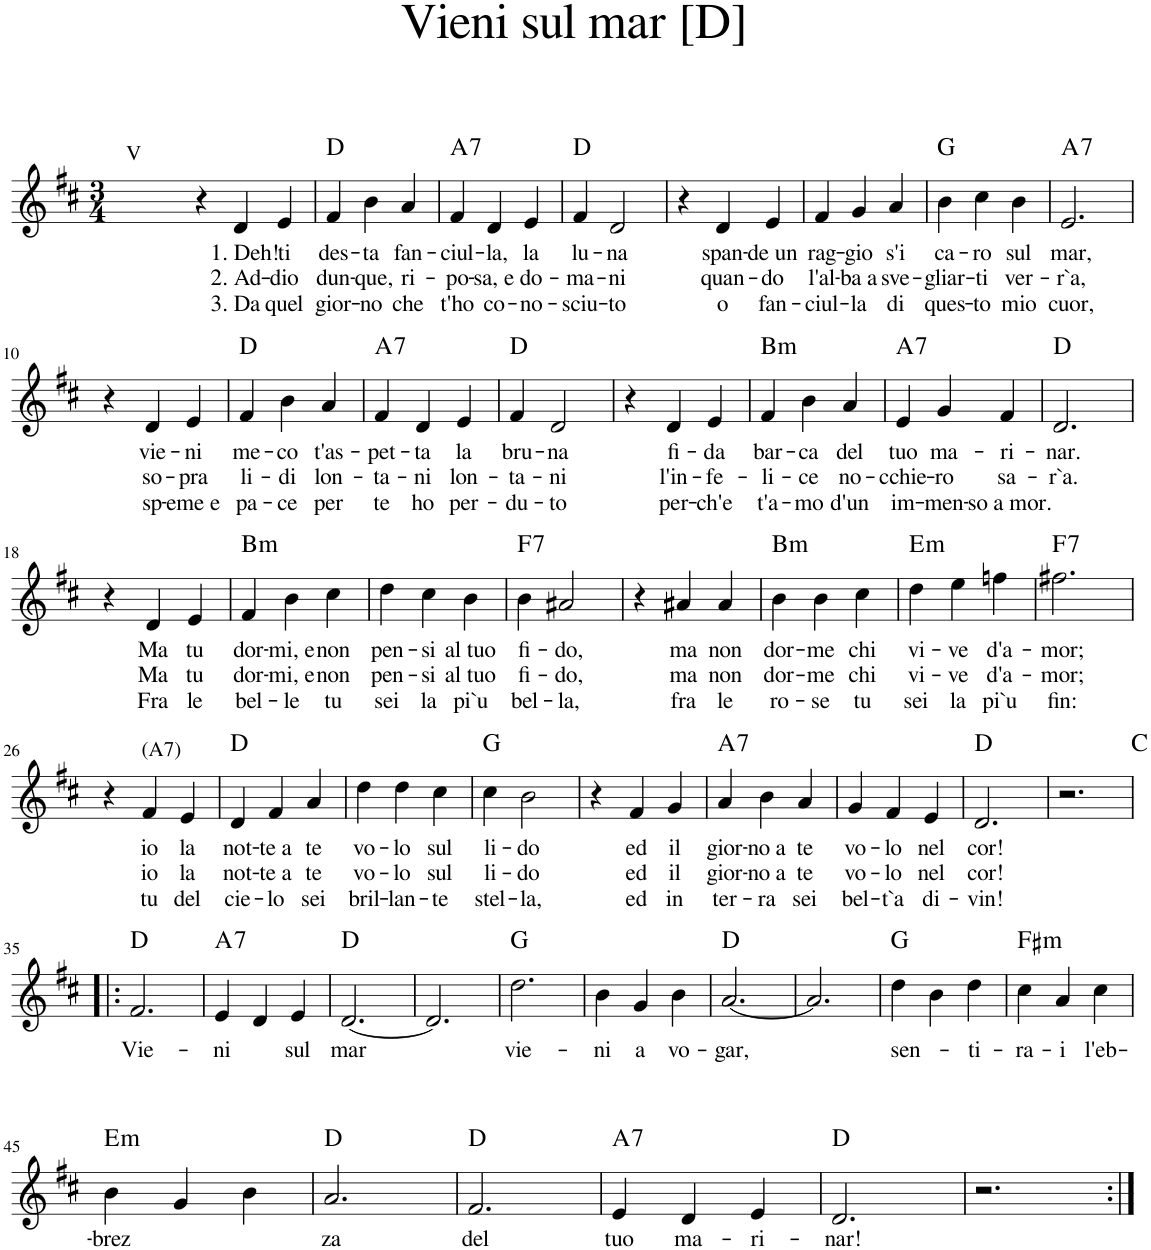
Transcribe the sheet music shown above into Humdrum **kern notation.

**kern	**text	**text	**text	**harte
*part1	*part1	*part1	*part1	*part1
*staff1	*staff1	*staff1	*staff1	*
*I"Piano	*	*	*	*
*I'Pno	*	*	*	*
*clefG2	*	*	*	*
*k[f#c#]	*	*	*	*
*D:	*	*	*	*
*M3/4	*	*	*	*
=1	=1	=1	=1	=1
!LO:TX:a:t=V	!	!	!	!
2.ryy	.	.	.	.
=2-	=2-	=2-	=2-	=2-
4r	.	.	.	.
!	!LO:LY:b	!LO:LY:b	!LO:LY:b	!
4d/	1. Deh!	2. Ad-	3. Da	.
!	!LO:LY:b	!LO:LY:b	!LO:LY:b	!
4e/	ti	-dio	quel	.
=3	=3	=3	=3	=3
!	!LO:LY:b	!LO:LY:b	!LO:LY:b	!
4f#/	des-	dun-	gior-	D:maj
!	!LO:LY:b	!LO:LY:b	!LO:LY:b	!
4b\	-ta	-que,	-no	.
!	!LO:LY:b	!LO:LY:b	!LO:LY:b	!
4a/	fan-	ri-	che	.
=4	=4	=4	=4	=4
!	!LO:LY:b	!LO:LY:b	!LO:LY:b	!LO:H:kt=7
4f#/	-ciul-	-po-	t'ho	A:7
!	!LO:LY:b	!LO:LY:b	!LO:LY:b	!
4d/	-la,	-sa, e	co-	.
!	!LO:LY:b	!LO:LY:b	!LO:LY:b	!
4e/	la	do-	-no-	.
=5	=5	=5	=5	=5
!	!LO:LY:b	!LO:LY:b	!LO:LY:b	!
4f#/	lu-	-ma-	-sciu-	D:maj
!	!LO:LY:b	!LO:LY:b	!LO:LY:b	!
2d/	-na	-ni	-to	.
=6	=6	=6	=6	=6
4r	.	.	.	.
!	!LO:LY:b	!LO:LY:b	!LO:LY:b	!
4d/	span-	quan-	o	.
!	!LO:LY:b	!LO:LY:b	!LO:LY:b	!
4e/	-de un	-do	fan-	.
=7	=7	=7	=7	=7
!	!LO:LY:b	!LO:LY:b	!LO:LY:b	!
4f#/	rag-	l'al-	-ciul-	.
!	!LO:LY:b	!LO:LY:b	!LO:LY:b	!
4g/	-gio	-ba a	-la	.
!	!LO:LY:b	!LO:LY:b	!LO:LY:b	!
4a/	s'i	sve-	di	.
=8	=8	=8	=8	=8
!	!LO:LY:b	!LO:LY:b	!LO:LY:b	!
4b\	ca-	-gliar-	ques-	G:maj
!	!LO:LY:b	!LO:LY:b	!LO:LY:b	!
4cc#\	-ro	-ti	-to	.
!	!LO:LY:b	!LO:LY:b	!LO:LY:b	!
4b\	sul	ver-	mio	.
=9	=9	=9	=9	=9
!	!LO:LY:b	!LO:LY:b	!LO:LY:b	!LO:H:kt=7
2.e/	mar,	-r`a,	cuor,	A:7
!!LO:LB:g=z
=10	=10	=10	=10	=10
4r	.	.	.	.
!	!LO:LY:b	!LO:LY:b	!LO:LY:b	!
4d/	vie-	so-	sp-	.
!	!LO:LY:b	!LO:LY:b	!LO:LY:b	!
4e/	-ni	-pra	-eme e	.
=11	=11	=11	=11	=11
!	!LO:LY:b	!LO:LY:b	!LO:LY:b	!
4f#/	me-	li-	pa-	D:maj
!	!LO:LY:b	!LO:LY:b	!LO:LY:b	!
4b\	-co	-di	-ce	.
!	!LO:LY:b	!LO:LY:b	!LO:LY:b	!
4a/	t'as-	lon-	per	.
=12	=12	=12	=12	=12
!	!LO:LY:b	!LO:LY:b	!LO:LY:b	!LO:H:kt=7
4f#/	-pet-	-ta-	te	A:7
!	!LO:LY:b	!LO:LY:b	!LO:LY:b	!
4d/	-ta	-ni	ho	.
!	!LO:LY:b	!LO:LY:b	!LO:LY:b	!
4e/	la	lon-	per-	.
=13	=13	=13	=13	=13
!	!LO:LY:b	!LO:LY:b	!LO:LY:b	!
4f#/	bru-	-ta-	-du-	D:maj
!	!LO:LY:b	!LO:LY:b	!LO:LY:b	!
2d/	-na	-ni	-to	.
=14	=14	=14	=14	=14
4r	.	.	.	.
!	!LO:LY:b	!LO:LY:b	!LO:LY:b	!
4d/	fi-	l'in-	per-	.
!	!LO:LY:b	!LO:LY:b	!LO:LY:b	!
4e/	-da	-fe-	-ch'e	.
=15	=15	=15	=15	=15
!	!LO:LY:b	!LO:LY:b	!LO:LY:b	!LO:H:kt=m
4f#/	bar-	-li-	t'a-	B:min
!	!LO:LY:b	!LO:LY:b	!LO:LY:b	!
4b\	-ca	-ce	-mo	.
!	!LO:LY:b	!LO:LY:b	!LO:LY:b	!
4a/	del	no-	d'un	.
=16	=16	=16	=16	=16
!	!LO:LY:b	!LO:LY:b	!LO:LY:b	!LO:H:kt=7
4e/	tuo	-cchie-	im-	A:7
!	!LO:LY:b	!LO:LY:b	!LO:LY:b	!
4g/	ma-	-ro	-men-	.
!	!LO:LY:b	!LO:LY:b	!LO:LY:b	!
4f#/	-ri-	sa-	-so a mor.	.
=17	=17	=17	=17	=17
!	!LO:LY:b	!LO:LY:b	!	!
2.d/	-nar.	-r`a.	.	D:maj
!!LO:LB:g=z
=18	=18	=18	=18	=18
4r	.	.	.	.
!	!LO:LY:b	!LO:LY:b	!LO:LY:b	!
4d/	Ma	Ma	Fra	.
!	!LO:LY:b	!LO:LY:b	!LO:LY:b	!
4e/	tu	tu	le	.
=19	=19	=19	=19	=19
!	!LO:LY:b	!LO:LY:b	!LO:LY:b	!LO:H:kt=m
4f#/	dor-	dor-	bel-	B:min
!	!LO:LY:b	!LO:LY:b	!LO:LY:b	!
4b\	-mi, e	-mi, e	-le	.
!	!LO:LY:b	!LO:LY:b	!LO:LY:b	!
4cc#\	non	non	tu	.
=20	=20	=20	=20	=20
!	!LO:LY:b	!LO:LY:b	!LO:LY:b	!
4dd\	pen-	pen-	sei	.
!	!LO:LY:b	!LO:LY:b	!LO:LY:b	!
4cc#\	-si	-si	la	.
!	!LO:LY:b	!LO:LY:b	!LO:LY:b	!
4b\	al tuo	al tuo	pi`u	.
=21	=21	=21	=21	=21
!	!LO:LY:b	!LO:LY:b	!LO:LY:b	!LO:H:kt=7
4b\	fi-	fi-	bel-	F:7
!	!LO:LY:b	!LO:LY:b	!LO:LY:b	!
2a#X/	-do,	-do,	-la,	.
=22	=22	=22	=22	=22
4r	.	.	.	.
!	!LO:LY:b	!LO:LY:b	!LO:LY:b	!
4a#X/	ma	ma	fra	.
!	!LO:LY:b	!LO:LY:b	!LO:LY:b	!
4a#/	non	non	le	.
=23	=23	=23	=23	=23
!	!LO:LY:b	!LO:LY:b	!LO:LY:b	!LO:H:kt=m
4b\	dor-	dor-	ro-	B:min
!	!LO:LY:b	!LO:LY:b	!LO:LY:b	!
4b\	-me	-me	-se	.
!	!LO:LY:b	!LO:LY:b	!LO:LY:b	!
4cc#\	chi	chi	tu	.
=24	=24	=24	=24	=24
!	!LO:LY:b	!LO:LY:b	!LO:LY:b	!LO:H:kt=m
4dd\	vi-	vi-	sei	E:min
!	!LO:LY:b	!LO:LY:b	!LO:LY:b	!
4ee\	-ve	-ve	la	.
!	!LO:LY:b	!LO:LY:b	!LO:LY:b	!
4ffn\	d'a-	d'a-	pi`u	.
=25	=25	=25	=25	=25
!	!LO:LY:b	!LO:LY:b	!LO:LY:b	!LO:H:kt=7
2.ff#X\	-mor;	-mor;	fin:	F:7
!!LO:LB:g=z
=26	=26	=26	=26	=26
4r	.	.	.	.
!LO:TX:a:t=(A7)	!	!	!	!
!	!LO:LY:b	!LO:LY:b	!LO:LY:b	!
4f#/	io	io	tu	.
!	!LO:LY:b	!LO:LY:b	!LO:LY:b	!
4e/	la	la	del	.
=27	=27	=27	=27	=27
!	!LO:LY:b	!LO:LY:b	!LO:LY:b	!
4d/	not-	not-	cie-	D:maj
!	!LO:LY:b	!LO:LY:b	!LO:LY:b	!
4f#/	-te a	-te a	-lo	.
!	!LO:LY:b	!LO:LY:b	!LO:LY:b	!
4a/	te	te	sei	.
=28	=28	=28	=28	=28
!	!LO:LY:b	!LO:LY:b	!LO:LY:b	!
4dd\	vo-	vo-	bril-	.
!	!LO:LY:b	!LO:LY:b	!LO:LY:b	!
4dd\	-lo	-lo	-lan-	.
!	!LO:LY:b	!LO:LY:b	!LO:LY:b	!
4cc#\	sul	sul	-te	.
=29	=29	=29	=29	=29
!	!LO:LY:b	!LO:LY:b	!LO:LY:b	!
4cc#\	li-	li-	stel-	G:maj
!	!LO:LY:b	!LO:LY:b	!LO:LY:b	!
2b\	-do	-do	-la,	.
=30	=30	=30	=30	=30
4r	.	.	.	.
!	!LO:LY:b	!LO:LY:b	!LO:LY:b	!
4f#/	ed	ed	ed	.
!	!LO:LY:b	!LO:LY:b	!LO:LY:b	!
4g/	il	il	in	.
=31	=31	=31	=31	=31
!	!LO:LY:b	!LO:LY:b	!LO:LY:b	!LO:H:kt=7
4a/	gior-	gior-	ter-	A:7
!	!LO:LY:b	!LO:LY:b	!LO:LY:b	!
4b\	-no a	-no a	-ra	.
!	!LO:LY:b	!LO:LY:b	!LO:LY:b	!
4a/	te	te	sei	.
=32	=32	=32	=32	=32
!	!LO:LY:b	!LO:LY:b	!LO:LY:b	!
4g/	vo-	vo-	bel-	.
!	!LO:LY:b	!LO:LY:b	!LO:LY:b	!
4f#/	-lo	-lo	-t`a	.
!	!LO:LY:b	!LO:LY:b	!LO:LY:b	!
4e/	nel	nel	di-	.
=33	=33	=33	=33	=33
!	!LO:LY:b	!LO:LY:b	!LO:LY:b	!
2.d/	cor!	cor!	-vin!	D:maj
=34	=34	=34	=34	=34
2.r	.	.	.	.
!!LO:LB:g=z
=35!|:	=35!|:	=35!|:	=35!|:	=35!|:
!	!LO:LY:b	!	!	!
2.f#/	Vie-	.	.	D:maj
=36	=36	=36	=36	=36
!	!LO:LY:b	!	!	!LO:H:kt=7
4e/	-ni	.	.	A:7
4d/	.	.	.	.
!	!LO:LY:b	!	!	!
4e/	sul	.	.	.
=37	=37	=37	=37	=37
!	!LO:LY:b	!	!	!
[2.d/	mar	.	.	D:maj
=38	=38	=38	=38	=38
2.d/]	.	.	.	.
=39	=39	=39	=39	=39
!	!LO:LY:b	!	!	!
2.dd\	vie-	.	.	G:maj
=40	=40	=40	=40	=40
!	!LO:LY:b	!	!	!
4b\	-ni	.	.	.
!	!LO:LY:b	!	!	!
4g/	a	.	.	.
!	!LO:LY:b	!	!	!
4b\	vo-	.	.	.
=41	=41	=41	=41	=41
!	!LO:LY:b	!	!	!
[2.a/	-gar,	.	.	D:maj
=42	=42	=42	=42	=42
2.a/]	.	.	.	.
=43	=43	=43	=43	=43
!	!LO:LY:b	!	!	!
4dd\	sen-	.	.	G:maj
4b\	.	.	.	.
!	!LO:LY:b	!	!	!
4dd\	-ti-	.	.	.
=44	=44	=44	=44	=44
!	!LO:LY:b	!	!	!LO:H:kt=m
4cc#\	-ra-	.	.	F#:min
!	!LO:LY:b	!	!	!
4a/	-i	.	.	.
!	!LO:LY:b	!	!	!
4cc#\	l'eb-	.	.	.
!!LO:LB:g=z
=45	=45	=45	=45	=45
!	!LO:LY:b	!	!	!LO:H:kt=m
4b\	-brez	.	.	E:min
4g/	.	.	.	.
4b\	.	.	.	.
=46	=46	=46	=46	=46
!	!LO:LY:b	!	!	!
2.a/	za	.	.	D:maj
=47	=47	=47	=47	=47
!	!LO:LY:b	!	!	!
2.f#/	del	.	.	D:maj
=48	=48	=48	=48	=48
!	!LO:LY:b	!	!	!LO:H:kt=7
4e/	tuo	.	.	A:7
!	!LO:LY:b	!	!	!
4d/	ma-	.	.	.
!	!LO:LY:b	!	!	!
4e/	-ri-	.	.	.
=49	=49	=49	=49	=49
!	!LO:LY:b	!	!	!
2.d/	-nar!	.	.	D:maj
=50	=50	=50	=50	=50
2.r	.	.	.	.
=:|!	=:|!	=:|!	=:|!	=:|!
*-	*-	*-	*-	*-
